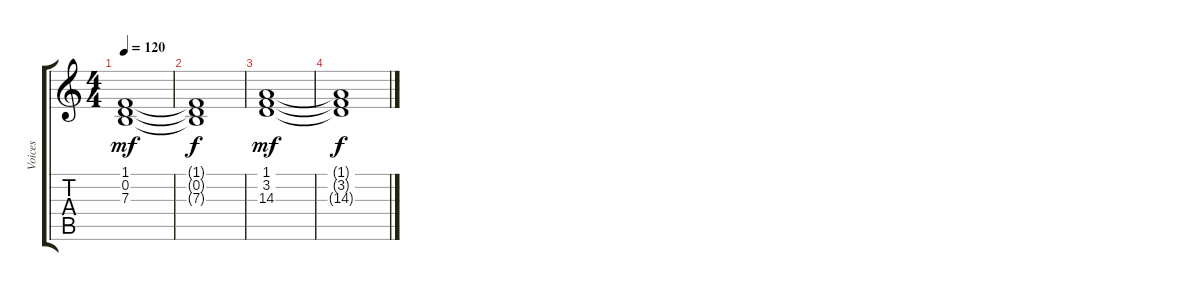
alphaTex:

\track ("Voices" "Voices") {instrument voiceoohs}
\staff {score tabs}
\tuning (E4 B3 G3 D3 A2 E2) {hide}
\ts (4 4)
\tempo 120
\clef g2
\ks c
(1.1 0.2 7.3).1{dy mf} |
(1.1{t} 0.2{t} 7.3{t}).1{dy f} |
(1.1 3.2 14.3).1{dy mf} |
(1.1{t} 3.2{t} 14.3{t}).1{dy f}
